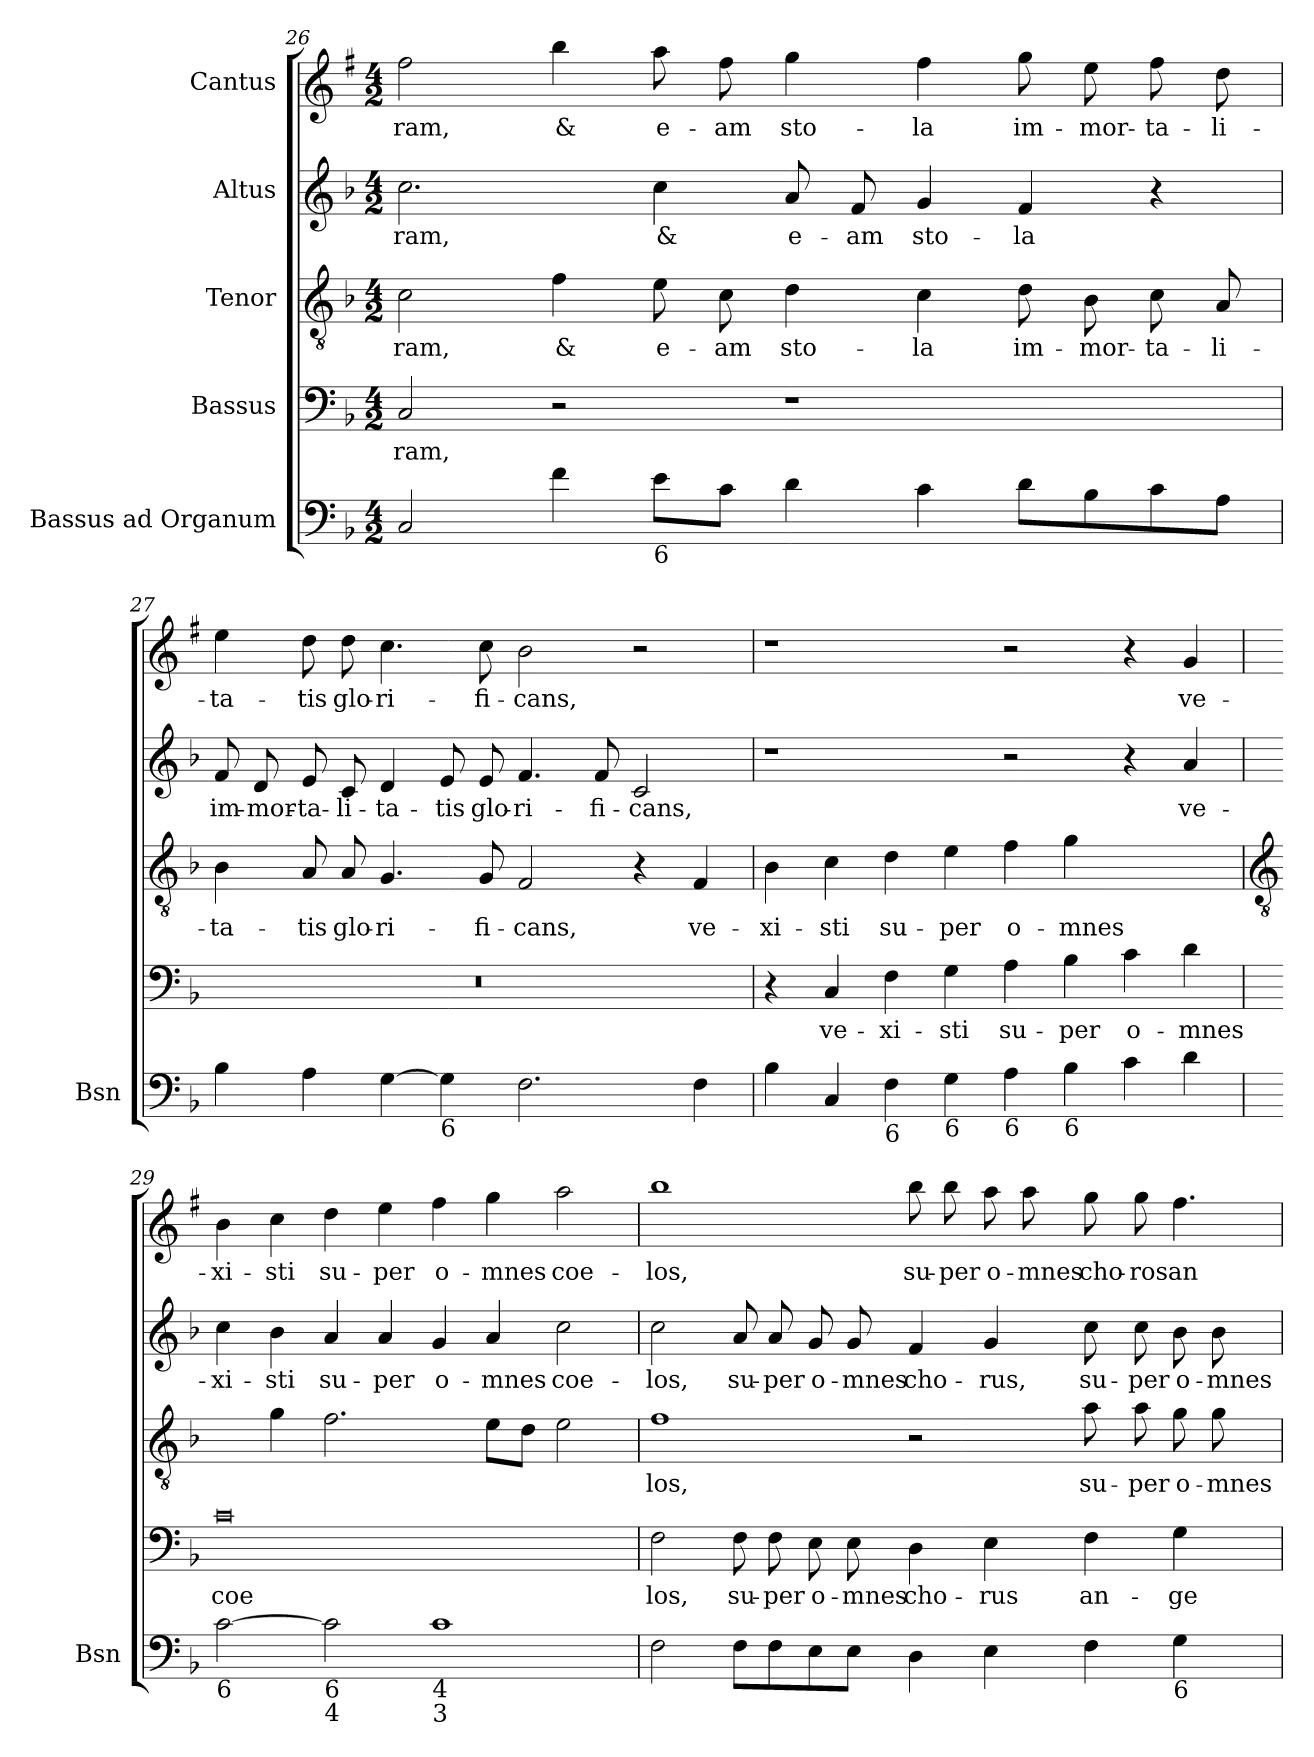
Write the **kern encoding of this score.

**kern	**kern	**text	**kern	**text	**kern	**text	**kern	**text
*part5	*part4	*part4	*part3	*part3	*part2	*part2	*part1	*part1
*staff5	*staff4	*staff4	*staff3	*staff3	*staff2	*staff2	*staff1	*staff1
*I"Bassus ad Organum	*I"Bassus	*	*I"Tenor	*	*I"Altus	*	*I"Cantus	*
*I'Bsn	*	*	*	*	*	*	*	*
!!LO:LB:g=z
*clefF4	*clefF4	*	*clefGv2	*	*clefG2	*	*clefG2	*
*	*	*	*	*	*	*	*ITrd1c2	*
*k[b-]	*k[b-]	*	*k[b-]	*	*k[b-]	*	*k[b-]	*
*F:	*F:	*	*F:	*	*F:	*	*F:	*
*M4/2	*M4/2	*	*M4/2	*	*M4/2	*	*M4/2	*
=26	=26	=26	=26	=26	=26	=26	=26	=26
!	!	!LO:LY:b	!	!LO:LY:b	!	!LO:LY:b	!	!LO:LY:b
2C	2C	-ram,	2c	-ram,	2.cc	-ram,	2ee	-ram,
!	!	!	!	!LO:LY:b	!	!	!	!LO:LY:b
4f	2r	.	4f	&	.	.	4aa	&
!LO:TX:b:t=6	!	!	!	!	!	!	!	!
!	!	!	!	!LO:LY:b	!	!LO:LY:b	!	!LO:LY:b
8eL	.	.	8e	e-	4cc	&	8gg	e-
!	!	!	!	!LO:LY:b	!	!	!	!LO:LY:b
8cJ	.	.	8c	-am	.	.	8ee	-am
!	!	!	!	!LO:LY:b	!	!LO:LY:b	!	!LO:LY:b
4d	1r	.	4d	sto-	8a	e-	4ff	sto-
!	!	!	!	!	!	!LO:LY:b	!	!
.	.	.	.	.	8f	-am	.	.
!	!	!	!	!LO:LY:b	!	!LO:LY:b	!	!LO:LY:b
4c	.	.	4c	-la	4g	sto-	4ee	-la
!	!	!	!	!LO:LY:b	!	!LO:LY:b	!	!LO:LY:b
8dL	.	.	8d	im-	4f	-la	8ff	im-
!	!	!	!	!LO:LY:b	!	!	!	!LO:LY:b
8B-	.	.	8B-	-mor-	.	.	8dd	-mor-
!	!	!	!	!LO:LY:b	!	!	!	!LO:LY:b
8c	.	.	8c	-ta-	4r	.	8ee	-ta-
!	!	!	!	!LO:LY:b	!	!	!	!LO:LY:b
8AJ	.	.	8A	-li-	.	.	8cc	-li-
=27	=27	=27	=27	=27	=27	=27	=27	=27
!	!	!	!	!LO:LY:b	!	!LO:LY:b	!	!LO:LY:b
4B-	0r	.	4B-	-ta-	8f	im-	4dd	-ta-
!	!	!	!	!	!	!LO:LY:b	!	!
.	.	.	.	.	8d	-mor-	.	.
!	!	!	!	!LO:LY:b	!	!LO:LY:b	!	!LO:LY:b
4A	.	.	8A	-tis	8e	-ta-	8cc	-tis
!	!	!	!	!LO:LY:b	!	!LO:LY:b	!	!LO:LY:b
.	.	.	8A	glo-	8c	-li-	8cc	glo-
!	!	!	!	!LO:LY:b	!	!LO:LY:b	!	!LO:LY:b
[4G	.	.	4.G	-ri-	4d	-ta-	4.b-	-ri-
!LO:TX:b:t=6	!	!	!	!	!	!	!	!
!	!	!	!	!	!	!LO:LY:b	!	!
4G]	.	.	.	.	8e	-tis	.	.
!	!	!	!	!LO:LY:b	!	!LO:LY:b	!	!LO:LY:b
.	.	.	8G	-fi-	8e	glo-	8b-	-fi-
!	!	!	!	!LO:LY:b	!	!LO:LY:b	!	!LO:LY:b
2.F	.	.	2F	-cans,	4.f	-ri-	2a	-cans,
!	!	!	!	!	!	!LO:LY:b	!	!
.	.	.	.	.	8f	-fi-	.	.
!	!	!	!	!	!	!LO:LY:b	!	!
.	.	.	4r	.	2c	-cans,	2r	.
!	!	!	!	!LO:LY:b	!	!	!	!
4F	.	.	4F	ve-	.	.	.	.
=28	=28	=28	=28	=28	=28	=28	=28	=28
!	!	!	!	!LO:LY:b	!	!	!	!
4B-	4r	.	4B-	-xi-	1r	.	1r	.
!	!	!LO:LY:b	!	!LO:LY:b	!	!	!	!
4C	4C	ve-	4c	-sti	.	.	.	.
!LO:TX:b:t=6	!	!	!	!	!	!	!	!
!	!	!LO:LY:b	!	!LO:LY:b	!	!	!	!
4F	4F	-xi-	4d	su-	.	.	.	.
!LO:TX:b:t=6	!	!	!	!	!	!	!	!
!	!	!LO:LY:b	!	!LO:LY:b	!	!	!	!
4G	4G	-sti	4e	-per	.	.	.	.
!LO:TX:b:t=6	!	!	!	!	!	!	!	!
!	!	!LO:LY:b	!	!LO:LY:b	!	!	!	!
4A	4A	su-	4f	o-	2r	.	2r	.
!LO:TX:b:t=6	!	!	!	!	!	!	!	!
!	!	!LO:LY:b	!	!LO:LY:b	!	!	!	!
4B-	4B-	-per	4g	-mnes	.	.	.	.
!	!	!LO:LY:b	!	!LO:LY:b	!	!	!	!
4c	4c	o-	[2ayy	coe	4r	.	4r	.
!	!	!LO:LY:b	!	!	!	!LO:LY:b	!	!LO:LY:b
4d	4d	-mnes	.	.	4a	ve-	4f	ve-
!!LO:LB:g=z
=29	=29	=29	=29	=29	=29	=29	=29	=29
*	*	*	*clefGv2	*	*	*	*	*
!LO:TX:b:t=6	!	!	!	!	!	!	!	!
!	!	!LO:LY:b	!	!	!	!LO:LY:b	!	!LO:LY:b
[2c	0c	coe	4ayy]	.	4cc	-xi-	4a	-xi-
!	!	!	!	!	!	!LO:LY:b	!	!LO:LY:b
.	.	.	4g	.	4b-	-sti	4b-	-sti
!LO:TX:b:t=6\n4	!	!	!	!	!	!	!	!
!	!	!	!	!	!	!LO:LY:b	!	!LO:LY:b
2c]	.	.	2.f	.	4a	su-	4cc	su-
!	!	!	!	!	!	!LO:LY:b	!	!LO:LY:b
.	.	.	.	.	4a	-per	4dd	-per
!LO:TX:b:t=4	!	!	!	!	!	!	!	!
!LO:TX:b:t=3	!	!	!	!	!	!	!	!
!	!	!	!	!	!	!LO:LY:b	!	!LO:LY:b
1c	.	.	.	.	4g	o-	4ee	o-
!	!	!	!	!	!	!LO:LY:b	!	!LO:LY:b
.	.	.	8eL	.	4a	-mnes	4ff	-mnes
.	.	.	8dJ	.	.	.	.	.
!	!	!	!	!	!	!LO:LY:b	!	!LO:LY:b
.	.	.	2e	.	2cc	coe-	2gg	coe-
=30	=30	=30	=30	=30	=30	=30	=30	=30
!	!	!LO:LY:b	!	!LO:LY:b	!	!LO:LY:b	!	!LO:LY:b
2F	2F	los,	1f	los,	2cc	-los,	1aa	-los,
!	!	!LO:LY:b	!	!	!	!LO:LY:b	!	!
8FL	8F	su-	.	.	8a	su-	.	.
!	!	!LO:LY:b	!	!	!	!LO:LY:b	!	!
8F	8F	-per	.	.	8a	-per	.	.
!	!	!LO:LY:b	!	!	!	!LO:LY:b	!	!
8E	8E	o-	.	.	8g	o-	.	.
!	!	!LO:LY:b	!	!	!	!LO:LY:b	!	!
8EJ	8E	-mnes	.	.	8g	-mnes	.	.
!	!	!LO:LY:b	!	!	!	!LO:LY:b	!	!LO:LY:b
4D	4D	cho-	2r	.	4f	cho-	8aa	su-
!	!	!	!	!	!	!	!	!LO:LY:b
.	.	.	.	.	.	.	8aa	-per
!	!	!LO:LY:b	!	!	!	!LO:LY:b	!	!LO:LY:b
4E	4E	-rus	.	.	4g	-rus,	8gg	o-
!	!	!	!	!	!	!	!	!LO:LY:b
.	.	.	.	.	.	.	8gg	-mnes
!	!	!LO:LY:b	!	!LO:LY:b	!	!LO:LY:b	!	!LO:LY:b
4F	4F	an-	8a	su-	8cc	su-	8ff	cho-
!	!	!	!	!LO:LY:b	!	!LO:LY:b	!	!LO:LY:b
.	.	.	8a	-per	8cc	-per	8ff	-ros
!LO:TX:b:t=6	!	!	!	!	!	!	!	!
!	!	!LO:LY:b	!	!LO:LY:b	!	!LO:LY:b	!	!LO:LY:b
4G	4G	-ge-	8g	o-	8b-	o-	4.ee	an
!	!	!	!	!LO:LY:b	!	!LO:LY:b	!	!
.	.	.	8g	-mnes	8b-	-mnes	.	.
8ryy	8ryy	.	8ryy	.	8ryy	.	.	.
=	=	=	=	=	=	=	=	=
*-	*-	*-	*-	*-	*-	*-	*-	*-
